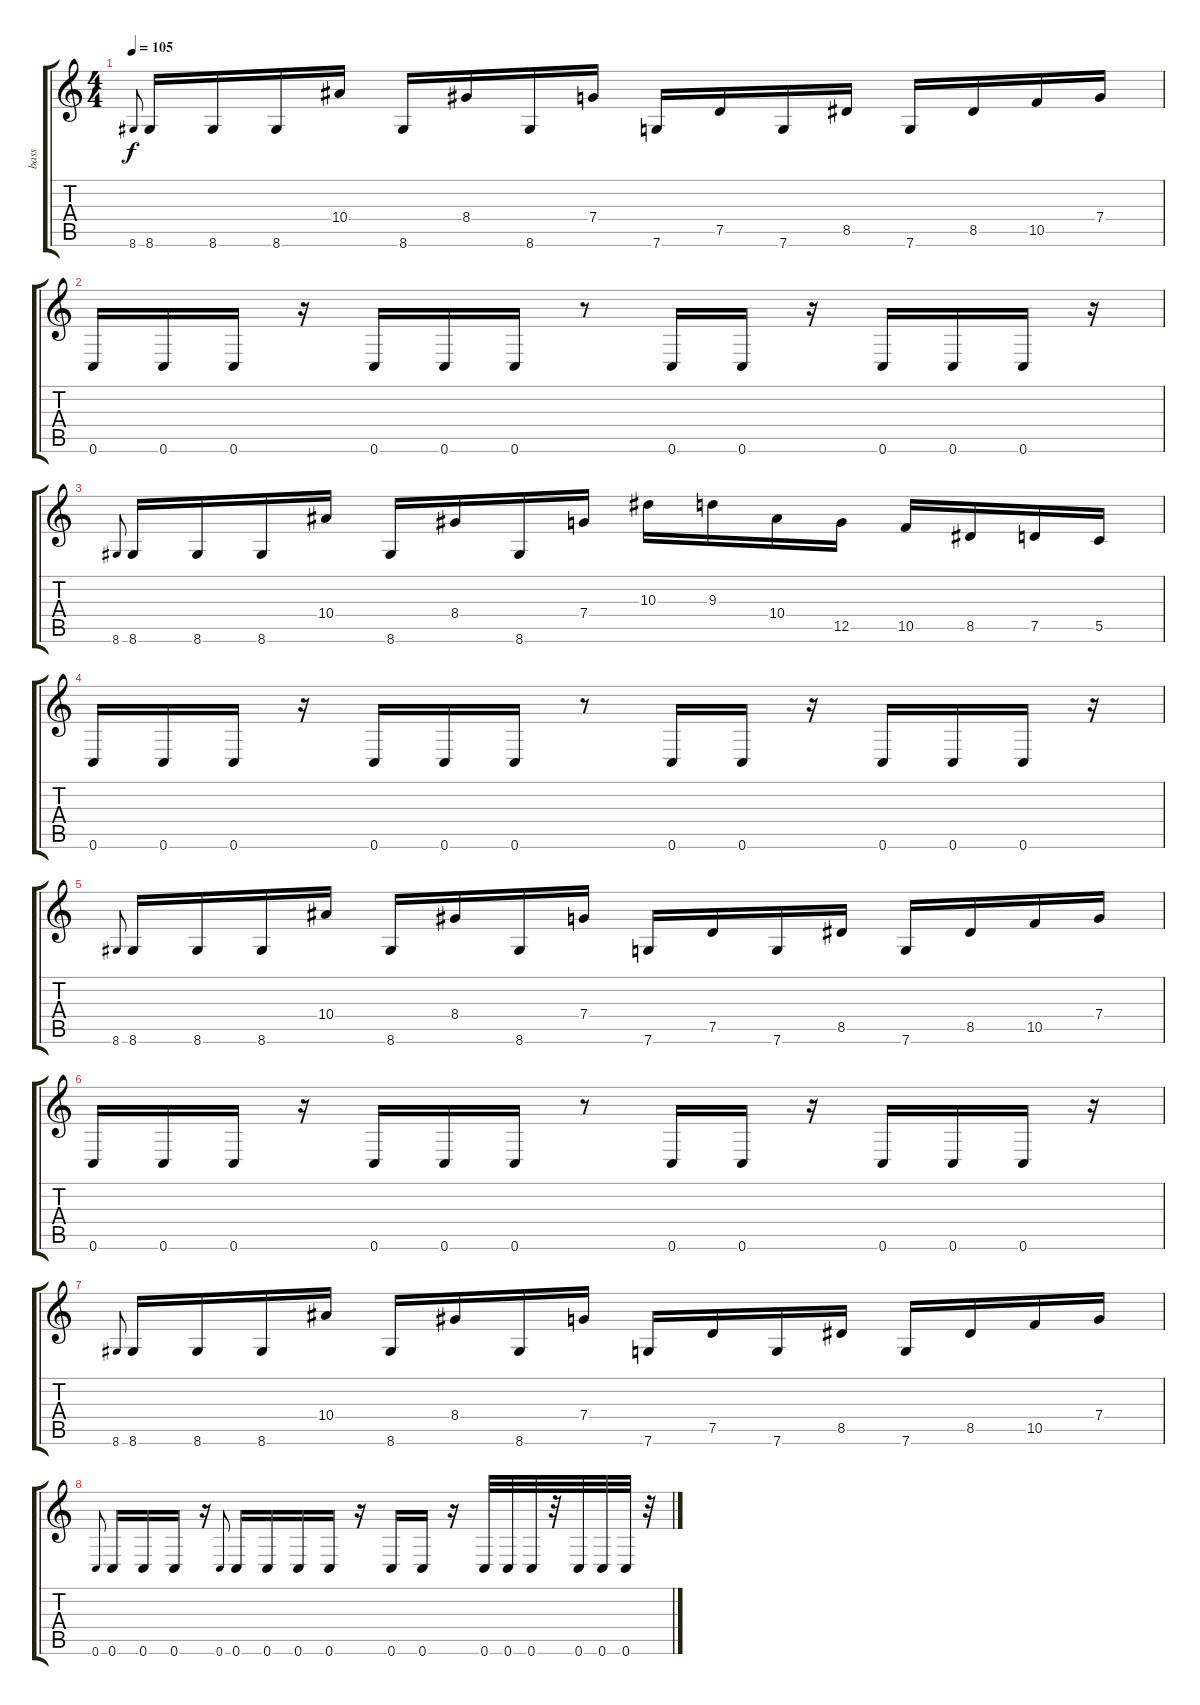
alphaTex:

\track ("bass" "bass") {instrument electricbasspick}
\staff {score tabs}
\tuning (D4 A3 F3 C3 G2 C2) {hide}
\ts (4 4)
\tempo 105
\clef g2
\ks c
8.6.8{gr onbeat dy f} 8.6.16 8.6.16 8.6.16 10.4.16 8.6.16 8.4.16 8.6.16 7.4.16 7.6.16 7.5.16 7.6.16 8.5.16 7.6.16 8.5.16 10.5.16 7.4.16 |
0.6.16 0.6.16 0.6.16 r.16 0.6.16 0.6.16 0.6.16 r.8 0.6.16 0.6.16 r.16 0.6.16 0.6.16 0.6.16 r.16 |
8.6.8{gr onbeat} 8.6.16 8.6.16 8.6.16 10.4.16 8.6.16 8.4.16 8.6.16 7.4.16 10.3.16 9.3.16 10.4.16 12.5.16 10.5.16 8.5.16 7.5.16 5.5.16 |
0.6.16 0.6.16 0.6.16 r.16 0.6.16 0.6.16 0.6.16 r.8 0.6.16 0.6.16 r.16 0.6.16 0.6.16 0.6.16 r.16 |
8.6.8{gr onbeat} 8.6.16 8.6.16 8.6.16 10.4.16 8.6.16 8.4.16 8.6.16 7.4.16 7.6.16 7.5.16 7.6.16 8.5.16 7.6.16 8.5.16 10.5.16 7.4.16 |
0.6.16 0.6.16 0.6.16 r.16 0.6.16 0.6.16 0.6.16 r.8 0.6.16 0.6.16 r.16 0.6.16 0.6.16 0.6.16 r.16 |
8.6.8{gr onbeat} 8.6.16 8.6.16 8.6.16 10.4.16 8.6.16 8.4.16 8.6.16 7.4.16 7.6.16 7.5.16 7.6.16 8.5.16 7.6.16 8.5.16 10.5.16 7.4.16 |
0.6.8{gr onbeat} 0.6.16 0.6.16 0.6.16 r.16 0.6.8{gr onbeat} 0.6.16 0.6.16 0.6.16 0.6.16 r.16 0.6.16 0.6.16 r.16 0.6.32 0.6.32 0.6.32 r.32 0.6.32 0.6.32 0.6.32 r.32
